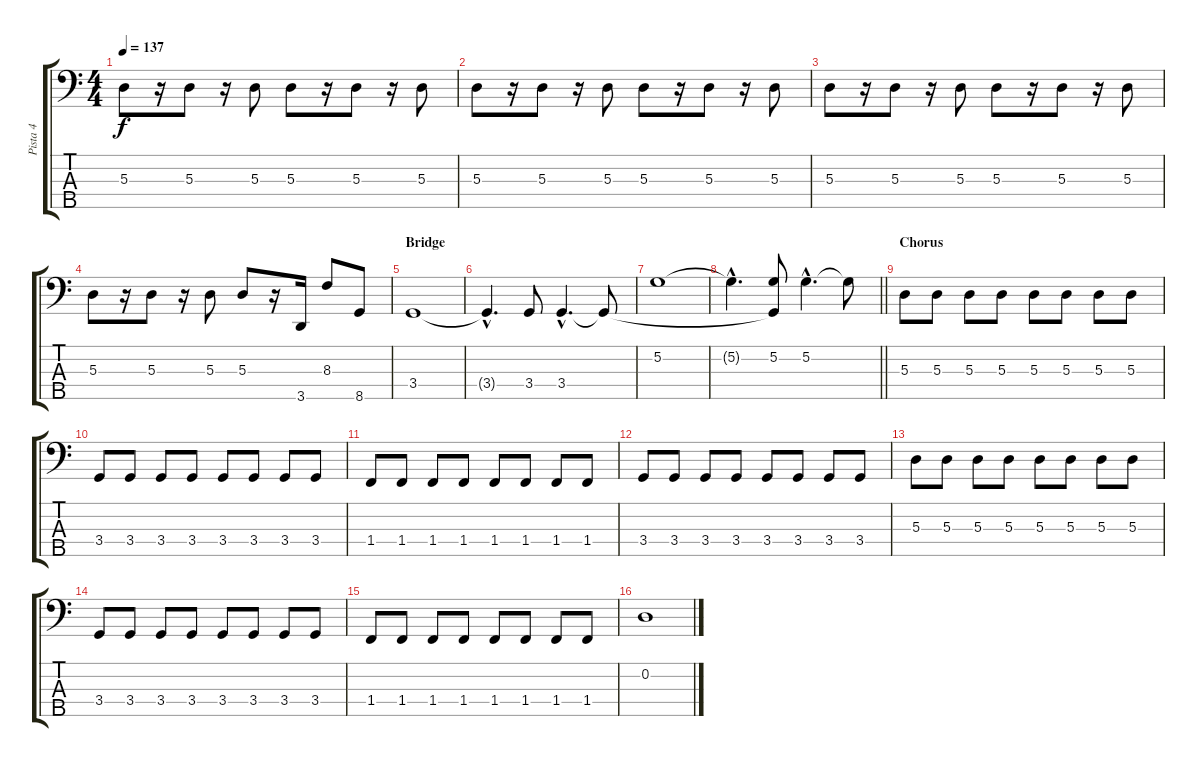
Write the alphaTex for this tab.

\track ("Pista 4" "Pista 4") {instrument electricbassfinger}
\staff {score tabs}
\tuning (G2 D2 A1 E1 B0) {hide}
\ts (4 4)
\tempo 137
\clef f4
\ks c
5.3.8{dy f} r.16 5.3.8 r.16 5.3.8 5.3.8 r.16 5.3.8 r.16 5.3.8 |
5.3.8 r.16 5.3.8 r.16 5.3.8 5.3.8 r.16 5.3.8 r.16 5.3.8 |
5.3.8 r.16 5.3.8 r.16 5.3.8 5.3.8 r.16 5.3.8 r.16 5.3.8 |
5.3.8 r.16 5.3.8 r.16 5.3.8 5.3.8 r.16 3.5.16 8.3.8 8.5.8 |
\section ("" "Bridge")
3.4.1 |
3.4{hac t}.4{d} 3.4.8 3.4{hac}.4{d} 3.4{t}.8 |
5.2.1 |
\barLineRight lightlight
5.2{hac t}.4{d} (5.2 3.4{t}).8 5.2{hac}.4{d} 5.2{t}.8 |
\section ("" "Chorus")
5.3.8 5.3.8 5.3.8 5.3.8 5.3.8 5.3.8 5.3.8 5.3.8 |
3.4.8 3.4.8 3.4.8 3.4.8 3.4.8 3.4.8 3.4.8 3.4.8 |
1.4.8 1.4.8 1.4.8 1.4.8 1.4.8 1.4.8 1.4.8 1.4.8 |
3.4.8 3.4.8 3.4.8 3.4.8 3.4.8 3.4.8 3.4.8 3.4.8 |
5.3.8 5.3.8 5.3.8 5.3.8 5.3.8 5.3.8 5.3.8 5.3.8 |
3.4.8 3.4.8 3.4.8 3.4.8 3.4.8 3.4.8 3.4.8 3.4.8 |
1.4.8 1.4.8 1.4.8 1.4.8 1.4.8 1.4.8 1.4.8 1.4.8 |
0.2.1
